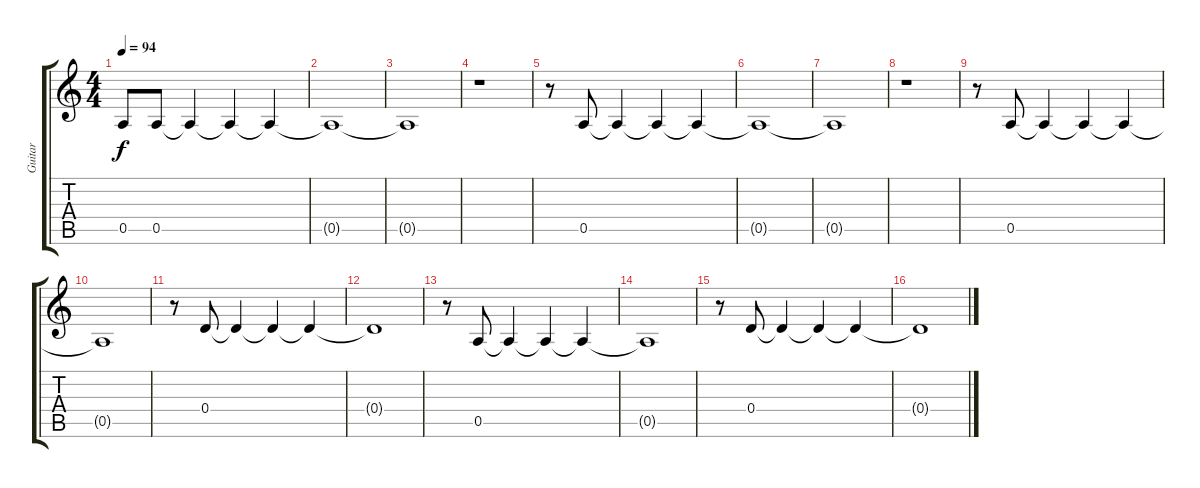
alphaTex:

\track ("Guitar" "Guitar") {instrument overdrivenguitar}
\staff {score tabs}
\tuning (E4 B3 G3 D3 A2 E2) {hide}
\ts (4 4)
\tempo 94
\clef g2
\ks c
0.5{t}.8{dy f} 0.5.8{volume 6} 0.5{t}.4 0.5{t}.4 0.5{t}.4 |
0.5{t}.1{volume 5} |
0.5{t}.1{volume 4} |
r.1 |
r.8{volume 6} 0.5.8 0.5{t}.4 0.5{t}.4 0.5{t}.4 |
0.5{t}.1{volume 5} |
0.5{t}.1{volume 4} |
r.1 |
r.8 0.5.8{volume 6} 0.5{t}.4 0.5{t}.4 0.5{t}.4 |
0.5{t}.1{volume 5} |
r.8 0.4.8{volume 6} 0.4{t}.4 0.4{t}.4 0.4{t}.4 |
0.4{t}.1{volume 5} |
r.8 0.5.8{volume 6} 0.5{t}.4 0.5{t}.4 0.5{t}.4 |
0.5{t}.1{volume 5} |
r.8 0.4.8{volume 6} 0.4{t}.4 0.4{t}.4 0.4{t}.4 |
0.4{t}.1{volume 5}
